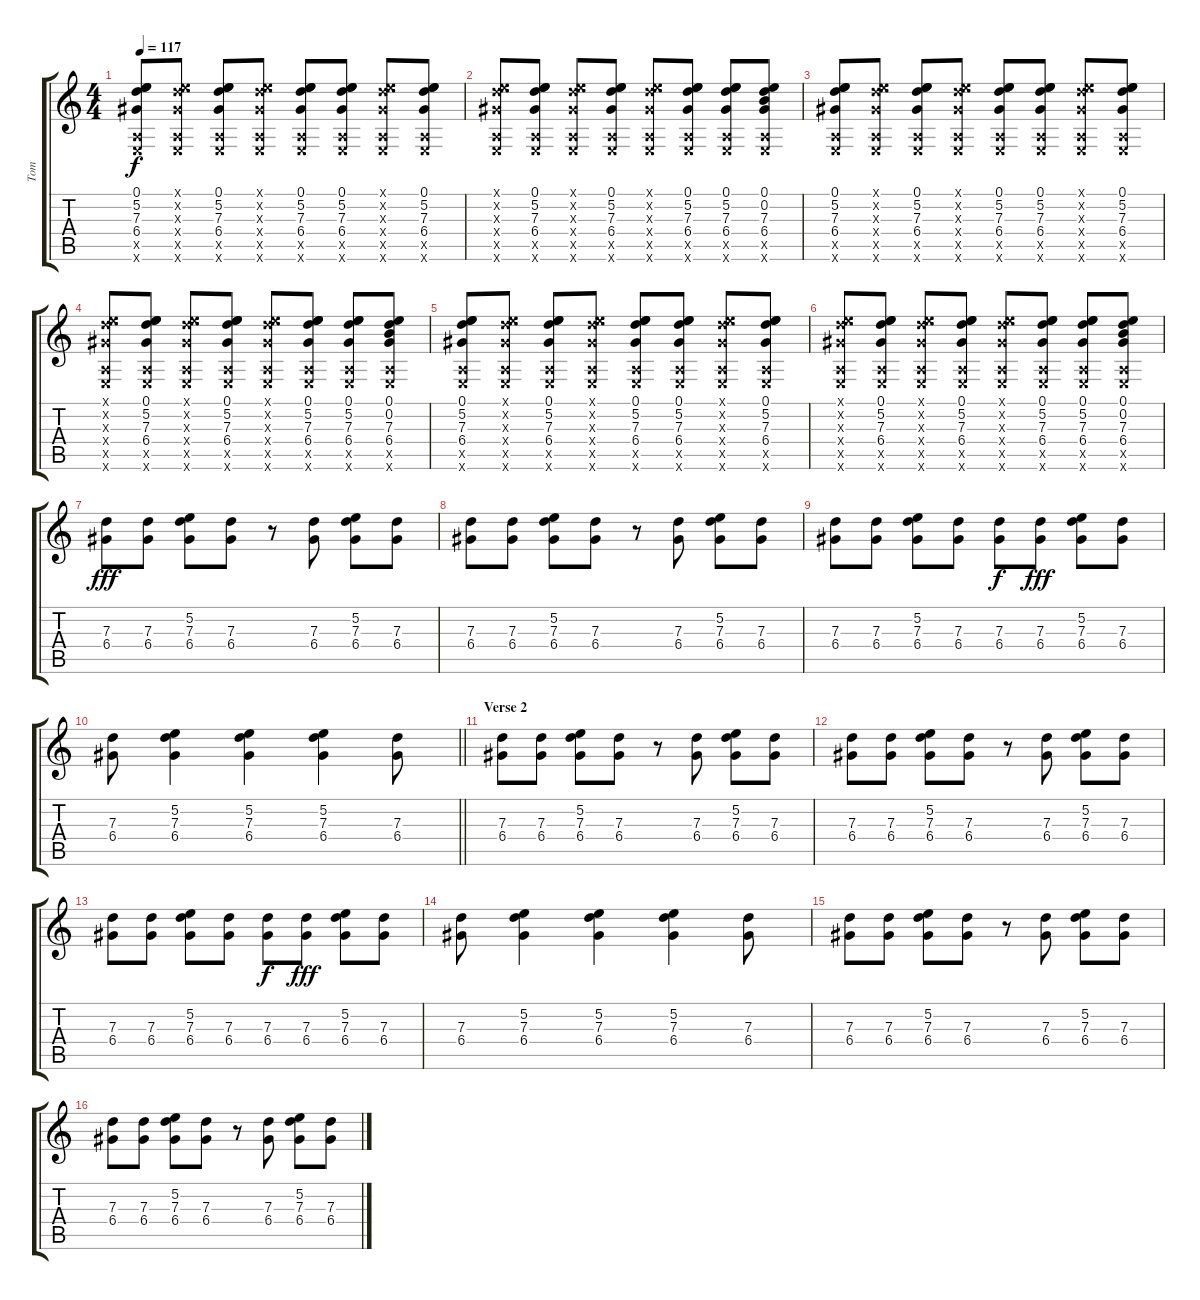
\track ("Tom" "Tom") {instrument acousticguitarsteel}
\staff {score tabs}
\tuning (E4 B3 G3 D3 A2 E2) {hide}
\ts (4 4)
\tempo 117
\clef g2
\ks c
(0.1 5.2 7.3 6.4 0.5{x} 0.6{x}).8{dy f} (0.1{x} 5.2{x} 7.3{x} 6.4{x} 0.5{x} 0.6{x}).8 (0.1 5.2 7.3 6.4 0.5{x} 0.6{x}).8 (0.1{x} 5.2{x} 7.3{x} 6.4{x} 0.5{x} 0.6{x}).8 (0.1 5.2 7.3 6.4 0.5{x} 0.6{x}).8 (0.1 5.2 7.3 6.4 0.5{x} 0.6{x}).8 (0.1{x} 5.2{x} 7.3{x} 6.4{x} 0.5{x} 0.6{x}).8 (0.1 5.2 7.3 6.4 0.5{x} 0.6{x}).8 |
(0.1{x} 5.2{x} 7.3{x} 6.4{x} 0.5{x} 0.6{x}).8 (0.1 5.2 7.3 6.4 0.5{x} 0.6{x}).8 (0.1{x} 5.2{x} 7.3{x} 6.4{x} 0.5{x} 0.6{x}).8 (0.1 5.2 7.3 6.4 0.5{x} 0.6{x}).8 (0.1{x} 5.2{x} 7.3{x} 6.4{x} 0.5{x} 0.6{x}).8 (0.1 5.2 7.3 6.4 0.5{x} 0.6{x}).8 (0.1 5.2 7.3 6.4 0.5{x} 0.6{x}).8 (0.1 0.2 7.3 6.4 0.5{x} 0.6{x}).8 |
(0.1 5.2 7.3 6.4 0.5{x} 0.6{x}).8 (0.1{x} 5.2{x} 7.3{x} 6.4{x} 0.5{x} 0.6{x}).8 (0.1 5.2 7.3 6.4 0.5{x} 0.6{x}).8 (0.1{x} 5.2{x} 7.3{x} 6.4{x} 0.5{x} 0.6{x}).8 (0.1 5.2 7.3 6.4 0.5{x} 0.6{x}).8 (0.1 5.2 7.3 6.4 0.5{x} 0.6{x}).8 (0.1{x} 5.2{x} 7.3{x} 6.4{x} 0.5{x} 0.6{x}).8 (0.1 5.2 7.3 6.4 0.5{x} 0.6{x}).8 |
(0.1{x} 5.2{x} 7.3{x} 6.4{x} 0.5{x} 0.6{x}).8 (0.1 5.2 7.3 6.4 0.5{x} 0.6{x}).8 (0.1{x} 5.2{x} 7.3{x} 6.4{x} 0.5{x} 0.6{x}).8 (0.1 5.2 7.3 6.4 0.5{x} 0.6{x}).8 (0.1{x} 5.2{x} 7.3{x} 6.4{x} 0.5{x} 0.6{x}).8 (0.1 5.2 7.3 6.4 0.5{x} 0.6{x}).8 (0.1 5.2 7.3 6.4 0.5{x} 0.6{x}).8 (0.1 0.2 7.3 6.4 0.5{x} 0.6{x}).8 |
(0.1 5.2 7.3 6.4 0.5{x} 0.6{x}).8 (0.1{x} 5.2{x} 7.3{x} 6.4{x} 0.5{x} 0.6{x}).8 (0.1 5.2 7.3 6.4 0.5{x} 0.6{x}).8 (0.1{x} 5.2{x} 7.3{x} 6.4{x} 0.5{x} 0.6{x}).8 (0.1 5.2 7.3 6.4 0.5{x} 0.6{x}).8 (0.1 5.2 7.3 6.4 0.5{x} 0.6{x}).8 (0.1{x} 5.2{x} 7.3{x} 6.4{x} 0.5{x} 0.6{x}).8 (0.1 5.2 7.3 6.4 0.5{x} 0.6{x}).8 |
(0.1{x} 5.2{x} 7.3{x} 6.4{x} 0.5{x} 0.6{x}).8 (0.1 5.2 7.3 6.4 0.5{x} 0.6{x}).8 (0.1{x} 5.2{x} 7.3{x} 6.4{x} 0.5{x} 0.6{x}).8 (0.1 5.2 7.3 6.4 0.5{x} 0.6{x}).8 (0.1{x} 5.2{x} 7.3{x} 6.4{x} 0.5{x} 0.6{x}).8 (0.1 5.2 7.3 6.4 0.5{x} 0.6{x}).8 (0.1 5.2 7.3 6.4 0.5{x} 0.6{x}).8 (0.1 0.2 7.3 6.4 0.5{x} 0.6{x}).8 |
(7.3 6.4).8{dy fff} (7.3 6.4).8 (5.2 7.3 6.4).8 (7.3 6.4).8 r.8 (7.3 6.4).8 (5.2 7.3 6.4).8 (7.3 6.4).8 |
(7.3 6.4).8 (7.3 6.4).8 (5.2 7.3 6.4).8 (7.3 6.4).8 r.8 (7.3 6.4).8 (5.2 7.3 6.4).8 (7.3 6.4).8 |
(7.3 6.4).8 (7.3 6.4).8 (5.2 7.3 6.4).8 (7.3 6.4).8 (7.3 6.4).8{dy f} (7.3 6.4).8{dy fff} (5.2 7.3 6.4).8 (7.3 6.4).8 |
\barLineRight lightlight
(7.3 6.4).8 (5.2 7.3 6.4).4 (5.2 7.3 6.4).4 (5.2 7.3 6.4).4 (7.3 6.4).8 |
\section ("" "Verse 2")
(7.3 6.4).8 (7.3 6.4).8 (5.2 7.3 6.4).8 (7.3 6.4).8 r.8 (7.3 6.4).8 (5.2 7.3 6.4).8 (7.3 6.4).8 |
(7.3 6.4).8 (7.3 6.4).8 (5.2 7.3 6.4).8 (7.3 6.4).8 r.8 (7.3 6.4).8 (5.2 7.3 6.4).8 (7.3 6.4).8 |
(7.3 6.4).8 (7.3 6.4).8 (5.2 7.3 6.4).8 (7.3 6.4).8 (7.3 6.4).8{dy f} (7.3 6.4).8{dy fff} (5.2 7.3 6.4).8 (7.3 6.4).8 |
(7.3 6.4).8 (5.2 7.3 6.4).4 (5.2 7.3 6.4).4 (5.2 7.3 6.4).4 (7.3 6.4).8 |
(7.3 6.4).8 (7.3 6.4).8 (5.2 7.3 6.4).8 (7.3 6.4).8 r.8 (7.3 6.4).8 (5.2 7.3 6.4).8 (7.3 6.4).8 |
(7.3 6.4).8 (7.3 6.4).8 (5.2 7.3 6.4).8 (7.3 6.4).8 r.8 (7.3 6.4).8 (5.2 7.3 6.4).8 (7.3 6.4).8
